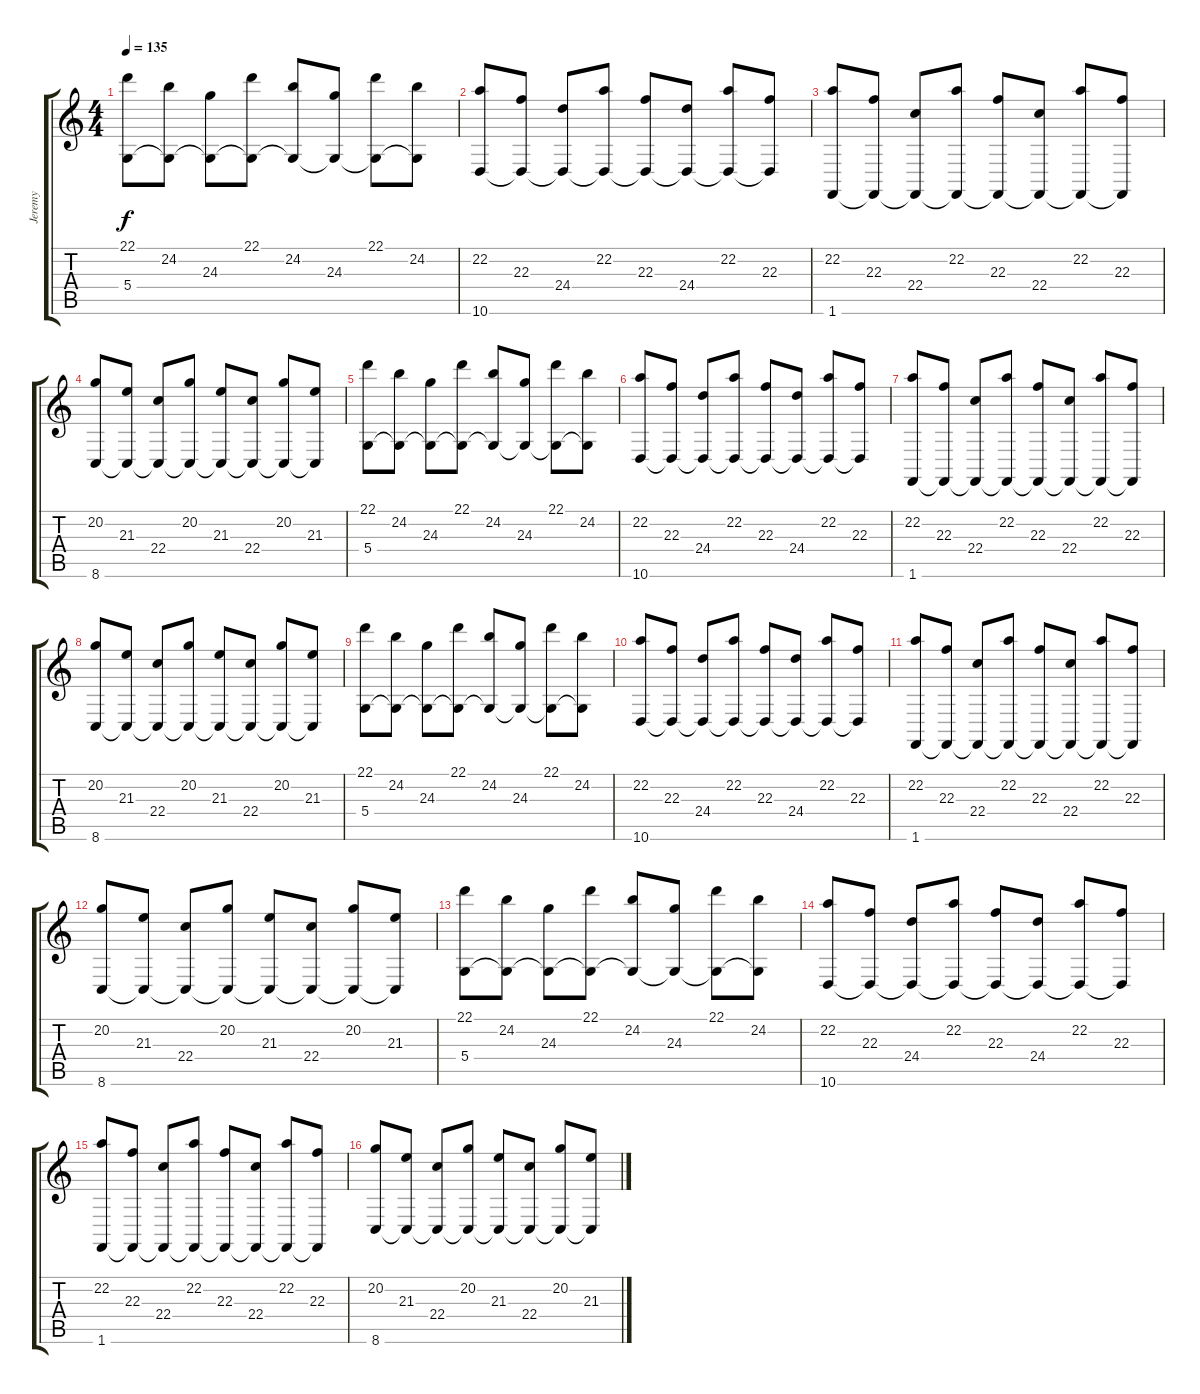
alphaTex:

\track ("Jeremy" "Jeremy") {instrument lead2sawtooth}
\staff {score tabs}
\tuning (E4 B3 G3 D3 A2 E2) {hide}
\ts (4 4)
\tempo 135
\clef g2
\ks c
(22.1 5.4).8{dy f} (24.2 5.4{t}).8 (24.3 5.4{t}).8 (22.1 5.4{t}).8 (24.2 5.4{t}).8 (24.3 5.4{t}).8 (22.1 5.4{t}).8 (24.2 5.4{t}).8 |
(22.2 10.6).8 (22.3 10.6{t}).8 (24.4 10.6{t}).8 (22.2 10.6{t}).8 (22.3 10.6{t}).8 (24.4 10.6{t}).8 (22.2 10.6{t}).8 (22.3 10.6{t}).8 |
(22.2 1.6).8 (22.3 1.6{t}).8 (22.4 1.6{t}).8 (22.2 1.6{t}).8 (22.3 1.6{t}).8 (22.4 1.6{t}).8 (22.2 1.6{t}).8 (22.3 1.6{t}).8 |
(20.2 8.6).8 (21.3 8.6{t}).8 (22.4 8.6{t}).8 (20.2 8.6{t}).8 (21.3 8.6{t}).8 (22.4 8.6{t}).8 (20.2 8.6{t}).8 (21.3 8.6{t}).8 |
(22.1 5.4).8 (24.2 5.4{t}).8 (24.3 5.4{t}).8 (22.1 5.4{t}).8 (24.2 5.4{t}).8 (24.3 5.4{t}).8 (22.1 5.4{t}).8 (24.2 5.4{t}).8 |
(22.2 10.6).8 (22.3 10.6{t}).8 (24.4 10.6{t}).8 (22.2 10.6{t}).8 (22.3 10.6{t}).8 (24.4 10.6{t}).8 (22.2 10.6{t}).8 (22.3 10.6{t}).8 |
(22.2 1.6).8 (22.3 1.6{t}).8 (22.4 1.6{t}).8 (22.2 1.6{t}).8 (22.3 1.6{t}).8 (22.4 1.6{t}).8 (22.2 1.6{t}).8 (22.3 1.6{t}).8 |
(20.2 8.6).8 (21.3 8.6{t}).8 (22.4 8.6{t}).8 (20.2 8.6{t}).8 (21.3 8.6{t}).8 (22.4 8.6{t}).8 (20.2 8.6{t}).8 (21.3 8.6{t}).8 |
(22.1 5.4).8 (24.2 5.4{t}).8 (24.3 5.4{t}).8 (22.1 5.4{t}).8 (24.2 5.4{t}).8 (24.3 5.4{t}).8 (22.1 5.4{t}).8 (24.2 5.4{t}).8 |
(22.2 10.6).8 (22.3 10.6{t}).8 (24.4 10.6{t}).8 (22.2 10.6{t}).8 (22.3 10.6{t}).8 (24.4 10.6{t}).8 (22.2 10.6{t}).8 (22.3 10.6{t}).8 |
(22.2 1.6).8 (22.3 1.6{t}).8 (22.4 1.6{t}).8 (22.2 1.6{t}).8 (22.3 1.6{t}).8 (22.4 1.6{t}).8 (22.2 1.6{t}).8 (22.3 1.6{t}).8 |
(20.2 8.6).8 (21.3 8.6{t}).8 (22.4 8.6{t}).8 (20.2 8.6{t}).8 (21.3 8.6{t}).8 (22.4 8.6{t}).8 (20.2 8.6{t}).8 (21.3 8.6{t}).8 |
(22.1 5.4).8 (24.2 5.4{t}).8 (24.3 5.4{t}).8 (22.1 5.4{t}).8 (24.2 5.4{t}).8 (24.3 5.4{t}).8 (22.1 5.4{t}).8 (24.2 5.4{t}).8 |
(22.2 10.6).8 (22.3 10.6{t}).8 (24.4 10.6{t}).8 (22.2 10.6{t}).8 (22.3 10.6{t}).8 (24.4 10.6{t}).8 (22.2 10.6{t}).8 (22.3 10.6{t}).8 |
(22.2 1.6).8 (22.3 1.6{t}).8 (22.4 1.6{t}).8 (22.2 1.6{t}).8 (22.3 1.6{t}).8 (22.4 1.6{t}).8 (22.2 1.6{t}).8 (22.3 1.6{t}).8 |
(20.2 8.6).8 (21.3 8.6{t}).8 (22.4 8.6{t}).8 (20.2 8.6{t}).8 (21.3 8.6{t}).8 (22.4 8.6{t}).8 (20.2 8.6{t}).8 (21.3 8.6{t}).8
